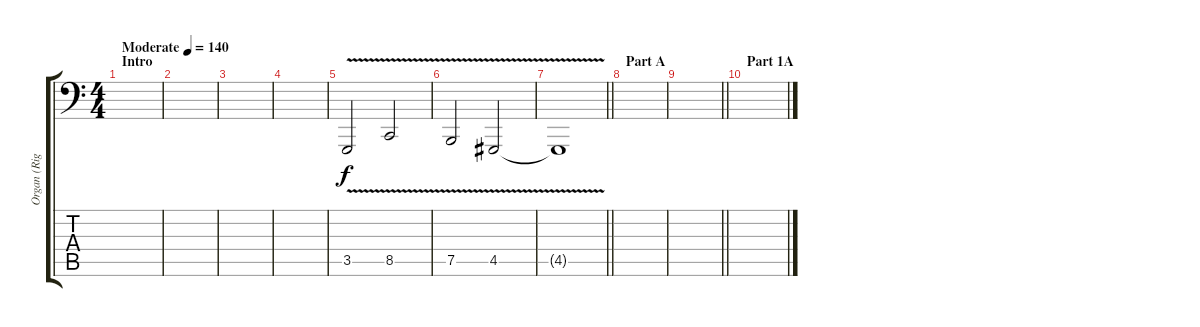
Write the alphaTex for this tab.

\track ("Organ (Right Hand)" "Organ (Rig") {instrument churchorgan}
\staff {score tabs}
\tuning (C3 G2 D2 A1 E1 B0) {hide}
\ts (4 4)
\section ("" "Intro")
\tempo (140 "Moderate")
\clef f4
\ks c
|
|
|
|
3.5{v}.2 8.5{v}.2 |
7.5{v}.2 4.5{v}.2 |
\barLineRight lightlight
4.5{t}.1 |
\section ("" "Part A")
|
\barLineRight lightlight
|
\section ("" "Part 1A")
